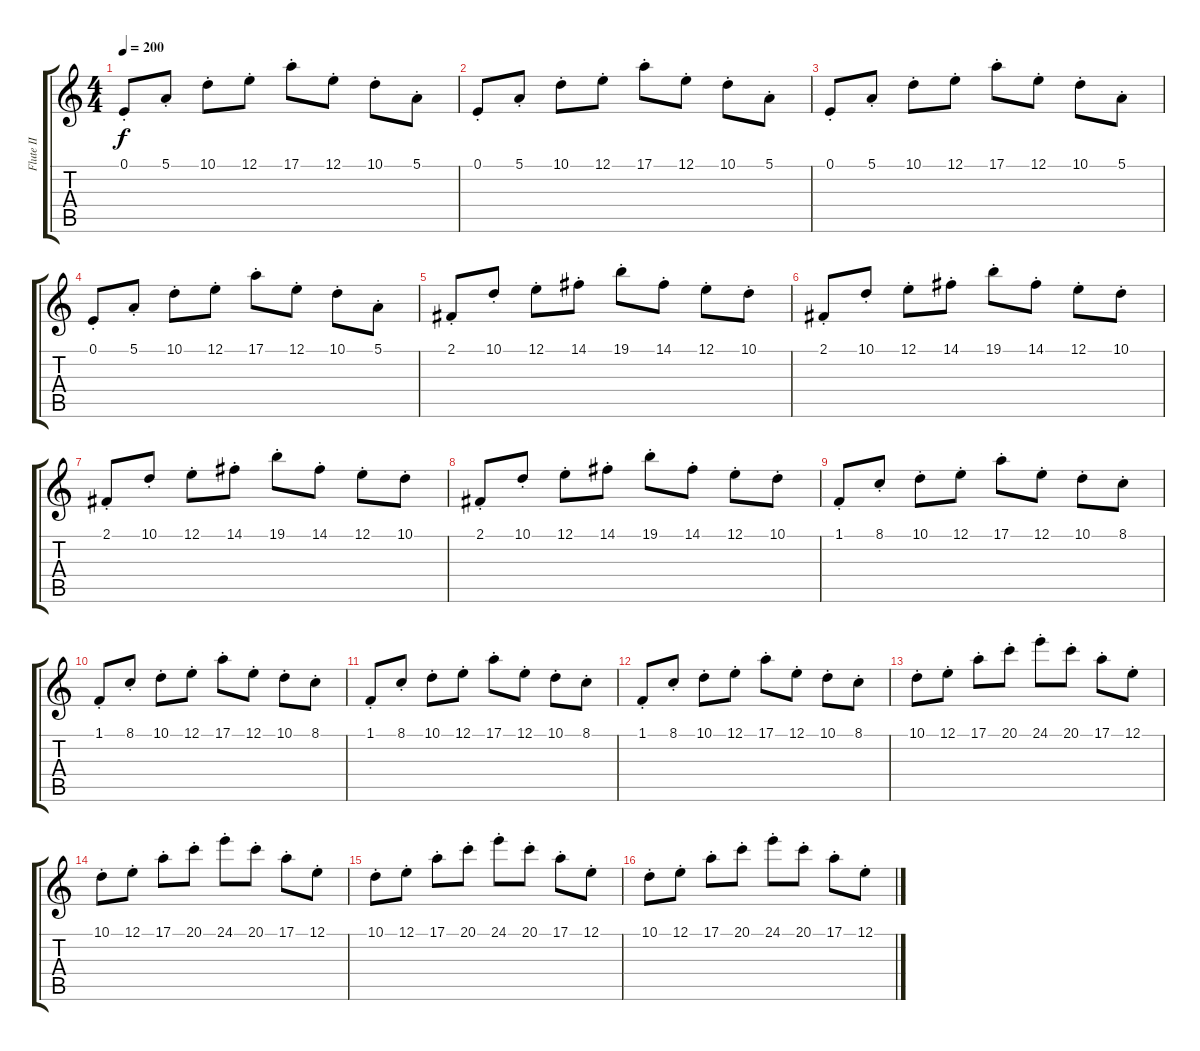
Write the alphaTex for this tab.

\track ("Flute II" "Flute II") {instrument flute}
\staff {score tabs}
\tuning (E4 B3 G3 D3 A2 E2) {hide}
\ts (4 4)
\tempo 200
\clef g2
\ks c
0.1{st}.8{dy f} 5.1{st}.8 10.1{st}.8 12.1{st}.8 17.1{st}.8 12.1{st}.8 10.1{st}.8 5.1{st}.8 |
0.1{st}.8 5.1{st}.8 10.1{st}.8 12.1{st}.8 17.1{st}.8 12.1{st}.8 10.1{st}.8 5.1{st}.8 |
0.1{st}.8 5.1{st}.8 10.1{st}.8 12.1{st}.8 17.1{st}.8 12.1{st}.8 10.1{st}.8 5.1{st}.8 |
0.1{st}.8 5.1{st}.8 10.1{st}.8 12.1{st}.8 17.1{st}.8 12.1{st}.8 10.1{st}.8 5.1{st}.8 |
2.1{st}.8 10.1{st}.8 12.1{st}.8 14.1{st}.8 19.1{st}.8 14.1{st}.8 12.1{st}.8 10.1{st}.8 |
2.1{st}.8 10.1{st}.8 12.1{st}.8 14.1{st}.8 19.1{st}.8 14.1{st}.8 12.1{st}.8 10.1{st}.8 |
2.1{st}.8 10.1{st}.8 12.1{st}.8 14.1{st}.8 19.1{st}.8 14.1{st}.8 12.1{st}.8 10.1{st}.8 |
2.1{st}.8 10.1{st}.8 12.1{st}.8 14.1{st}.8 19.1{st}.8 14.1{st}.8 12.1{st}.8 10.1{st}.8 |
1.1{st}.8 8.1{st}.8 10.1{st}.8 12.1{st}.8 17.1{st}.8 12.1{st}.8 10.1{st}.8 8.1{st}.8 |
1.1{st}.8 8.1{st}.8 10.1{st}.8 12.1{st}.8 17.1{st}.8 12.1{st}.8 10.1{st}.8 8.1{st}.8 |
1.1{st}.8 8.1{st}.8 10.1{st}.8 12.1{st}.8 17.1{st}.8 12.1{st}.8 10.1{st}.8 8.1{st}.8 |
1.1{st}.8 8.1{st}.8 10.1{st}.8 12.1{st}.8 17.1{st}.8 12.1{st}.8 10.1{st}.8 8.1{st}.8 |
10.1{st}.8 12.1{st}.8 17.1{st}.8 20.1{st}.8 24.1{st}.8 20.1{st}.8 17.1{st}.8 12.1{st}.8 |
10.1{st}.8 12.1{st}.8 17.1{st}.8 20.1{st}.8 24.1{st}.8 20.1{st}.8 17.1{st}.8 12.1{st}.8 |
10.1{st}.8 12.1{st}.8 17.1{st}.8 20.1{st}.8 24.1{st}.8 20.1{st}.8 17.1{st}.8 12.1{st}.8 |
10.1{st}.8 12.1{st}.8 17.1{st}.8 20.1{st}.8 24.1{st}.8 20.1{st}.8 17.1{st}.8 12.1{st}.8
